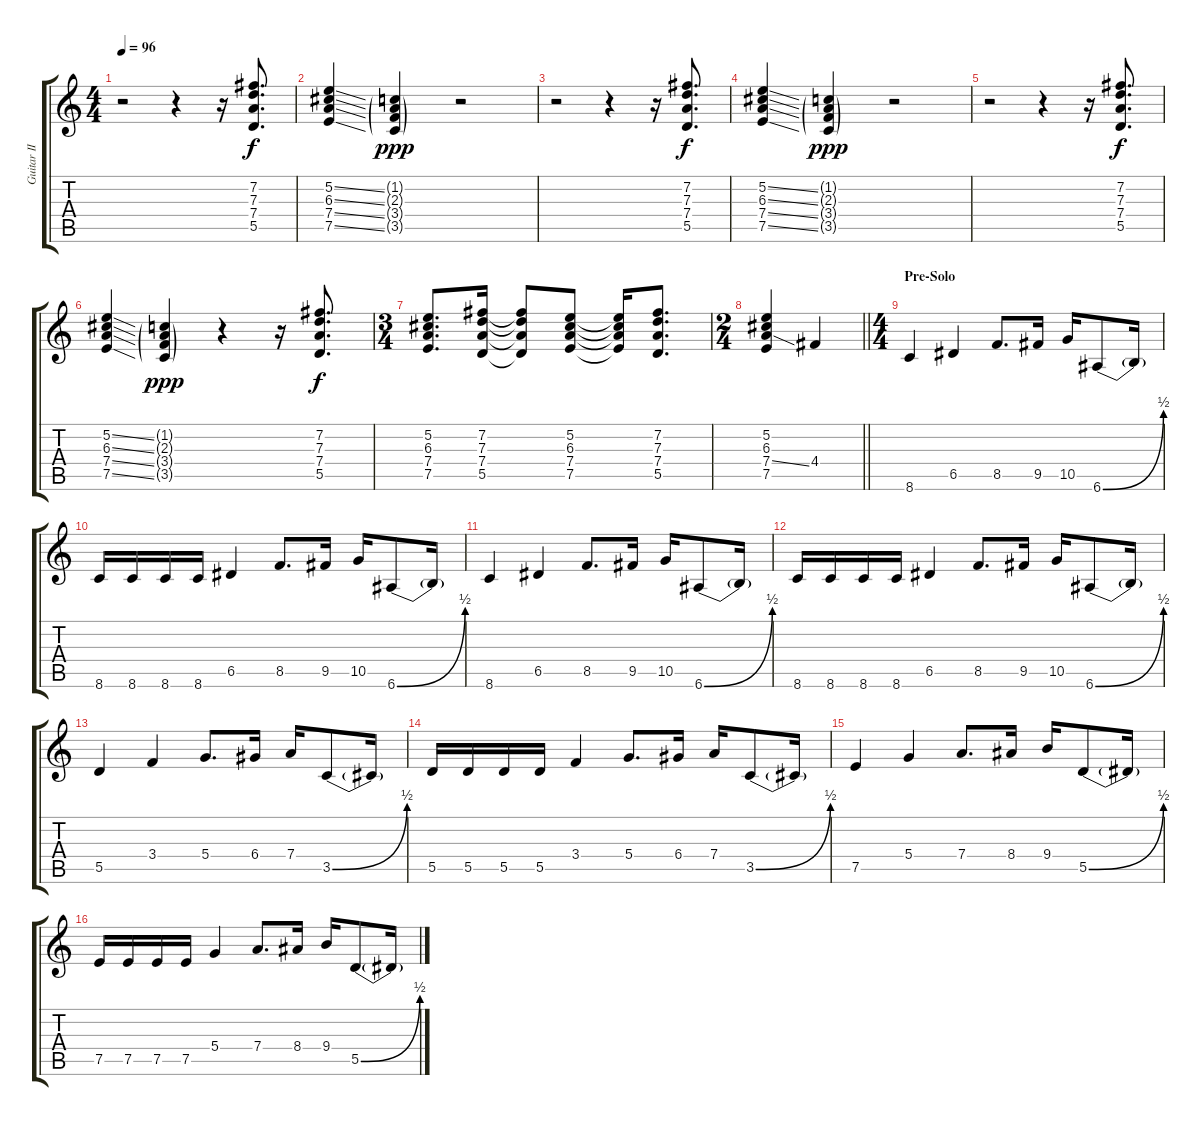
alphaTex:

\track ("Guitar II" "Guitar II") {instrument overdrivenguitar}
\staff {score tabs}
\tuning (E4 B3 G3 D3 A2 E2) {hide}
\ts (4 4)
\tempo 96
\clef g2
\ks c
r.2{dy ppp} r.4 r.16 (7.2 7.3 7.4 5.5).8{d dy f} |
(5.2{ss} 6.3{ss} 7.4{ss} 7.5{ss}).4 (1.2{g} 2.3{g} 3.4{g} 3.5{g}).4{dy ppp} r.2 |
r.2 r.4 r.16 (7.2 7.3 7.4 5.5).8{d dy f} |
(5.2{ss} 6.3{ss} 7.4{ss} 7.5{ss}).4 (1.2{g} 2.3{g} 3.4{g} 3.5{g}).4{dy ppp} r.2 |
r.2 r.4 r.16 (7.2 7.3 7.4 5.5).8{d dy f} |
(5.2{ss} 6.3{ss} 7.4{ss} 7.5{ss}).4 (1.2{g} 2.3{g} 3.4{g} 3.5{g}).4{dy ppp} r.4 r.16 (7.2 7.3 7.4 5.5).8{d dy f} |
\ts (3 4)
(5.2 6.3 7.4 7.5).8{d} (7.2 7.3 7.4 5.5).16 (7.2{t} 7.3{t} 7.4{t} 5.5{t}).8 (5.2 6.3 7.4 7.5).8 (5.2{t} 6.3{t} 7.4{t} 7.5{t}).16 (7.2 7.3 7.4 5.5).8{d} |
\ts (2 4)
\barLineRight lightlight
(5.2 6.3 7.4{ss} 7.5).4 4.4.4 |
\ts (4 4)
\section ("" "Pre-Solo")
8.6.4 6.5.4 8.5.8{d} 9.5.16 10.5.16 6.6{be (bend 0 0 60 2)}.8 6.6{t}.16 |
8.6.16 8.6.16 8.6.16 8.6.16 6.5.4 8.5.8{d} 9.5.16 10.5.16 6.6{be (bend 0 0 60 2)}.8 6.6{t}.16 |
8.6.4 6.5.4 8.5.8{d} 9.5.16 10.5.16 6.6{be (bend 0 0 60 2)}.8 6.6{t}.16 |
8.6.16 8.6.16 8.6.16 8.6.16 6.5.4 8.5.8{d} 9.5.16 10.5.16 6.6{be (bend 0 0 60 2)}.8 6.6{t}.16 |
5.5.4 3.4.4 5.4.8{d} 6.4.16 7.4.16 3.5{be (bend 0 0 60 2)}.8 3.5{t}.16 |
5.5.16 5.5.16 5.5.16 5.5.16 3.4.4 5.4.8{d} 6.4.16 7.4.16 3.5{be (bend 0 0 60 2)}.8 3.5{t}.16 |
7.5.4 5.4.4 7.4.8{d} 8.4.16 9.4.16 5.5{be (bend 0 0 60 2)}.8 5.5{t}.16 |
7.5.16 7.5.16 7.5.16 7.5.16 5.4.4 7.4.8{d} 8.4.16 9.4.16 5.5{be (bend 0 0 60 2)}.8 5.5{t}.16
